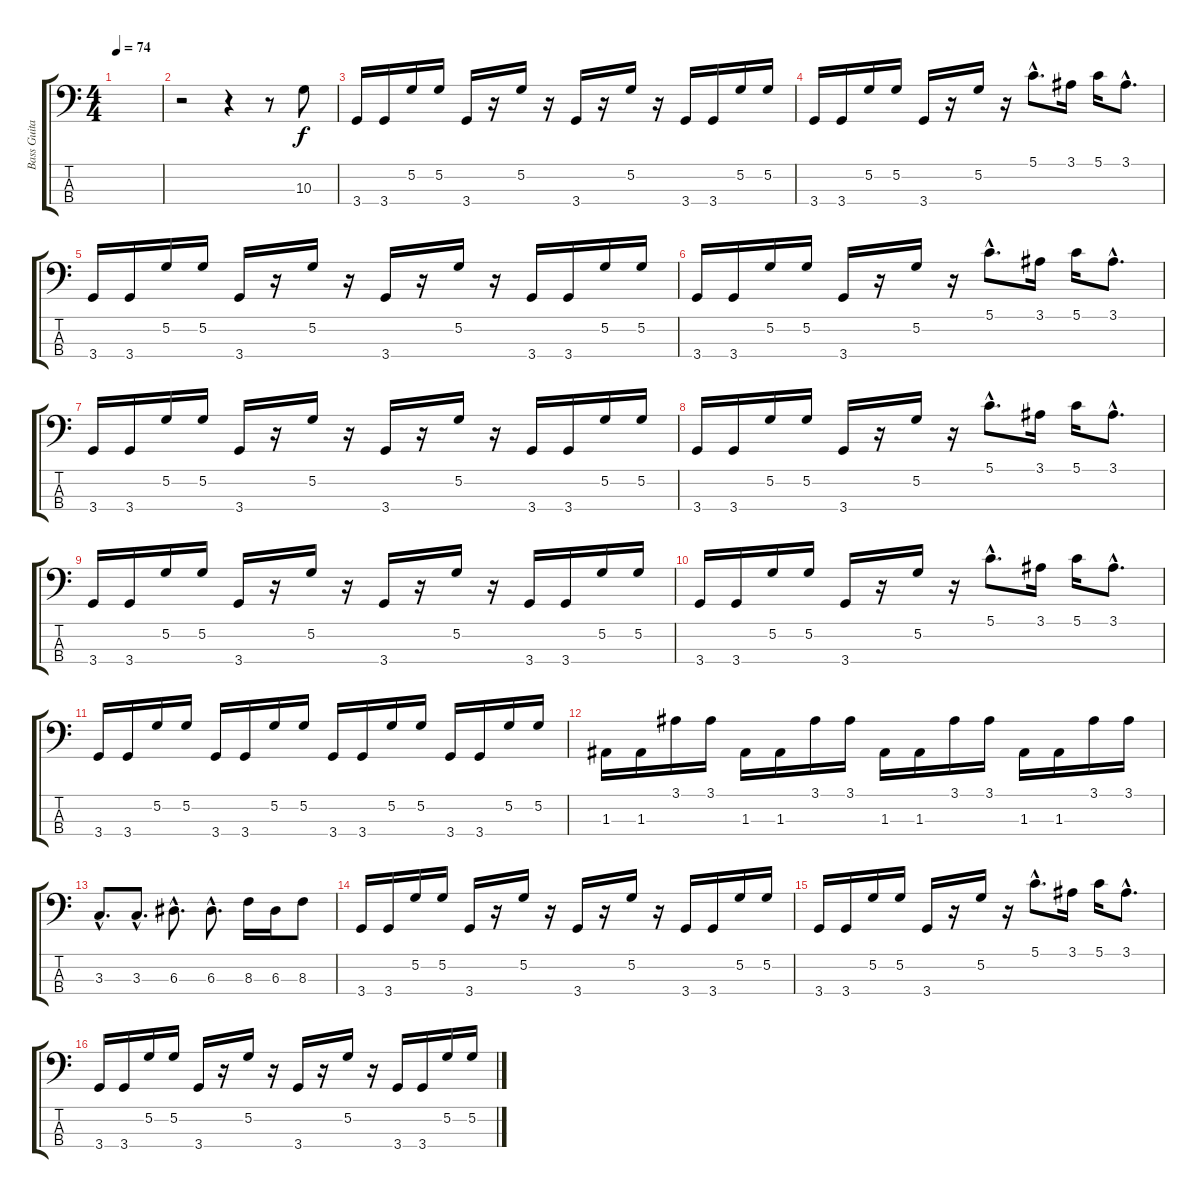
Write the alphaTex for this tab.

\track ("Bass Guitar" "Bass Guita") {instrument electricbassfinger}
\staff {score tabs}
\tuning (G2 D2 A1 E1) {hide}
\ts (4 4)
\tempo 74
\clef f4
\ks c
|
r.2 r.4 r.8 10.3.8 |
3.4.16 3.4.16 5.2.16 5.2.16 3.4.16 r.16 5.2.16 r.16 3.4.16 r.16 5.2.16 r.16 3.4.16 3.4.16 5.2.16 5.2.16 |
3.4.16 3.4.16 5.2.16 5.2.16 3.4.16 r.16 5.2.16 r.16 5.1{hac}.8{d volume 10} 3.1.16 5.1.16 3.1{hac}.8{d} |
3.4.16 3.4.16 5.2.16 5.2.16 3.4.16 r.16 5.2.16 r.16 3.4.16 r.16 5.2.16 r.16 3.4.16 3.4.16 5.2.16 5.2.16 |
3.4.16 3.4.16 5.2.16 5.2.16 3.4.16 r.16 5.2.16 r.16 5.1{hac}.8{d} 3.1.16 5.1.16 3.1{hac}.8{d} |
3.4.16 3.4.16 5.2.16 5.2.16 3.4.16 r.16 5.2.16 r.16 3.4.16 r.16 5.2.16 r.16 3.4.16 3.4.16 5.2.16 5.2.16 |
3.4.16 3.4.16 5.2.16 5.2.16 3.4.16 r.16 5.2.16 r.16 5.1{hac}.8{d} 3.1.16 5.1.16 3.1{hac}.8{d} |
3.4.16 3.4.16 5.2.16 5.2.16 3.4.16 r.16 5.2.16 r.16 3.4.16 r.16 5.2.16 r.16 3.4.16 3.4.16 5.2.16 5.2.16 |
3.4.16 3.4.16 5.2.16 5.2.16 3.4.16 r.16 5.2.16 r.16 5.1{hac}.8{d} 3.1.16 5.1.16 3.1{hac}.8{d} |
3.4.16 3.4.16 5.2.16 5.2.16 3.4.16 3.4.16 5.2.16 5.2.16 3.4.16 3.4.16 5.2.16 5.2.16 3.4.16 3.4.16 5.2.16 5.2.16 |
1.3.16 1.3.16 3.1.16 3.1.16 1.3.16 1.3.16 3.1.16 3.1.16 1.3.16 1.3.16 3.1.16 3.1.16 1.3.16 1.3.16 3.1.16 3.1.16 |
3.3{hac}.8{d} 3.3{hac}.8{d} 6.3{hac}.8{d} 6.3{hac}.8{d} 8.3.16 6.3.16 8.3.8 |
3.4.16 3.4.16 5.2.16 5.2.16 3.4.16 r.16 5.2.16 r.16 3.4.16 r.16 5.2.16 r.16 3.4.16 3.4.16 5.2.16 5.2.16 |
3.4.16 3.4.16 5.2.16 5.2.16 3.4.16 r.16 5.2.16 r.16 5.1{hac}.8{d} 3.1.16 5.1.16 3.1{hac}.8{d} |
3.4.16 3.4.16 5.2.16 5.2.16 3.4.16 r.16 5.2.16 r.16 3.4.16 r.16 5.2.16 r.16 3.4.16 3.4.16 5.2.16 5.2.16
